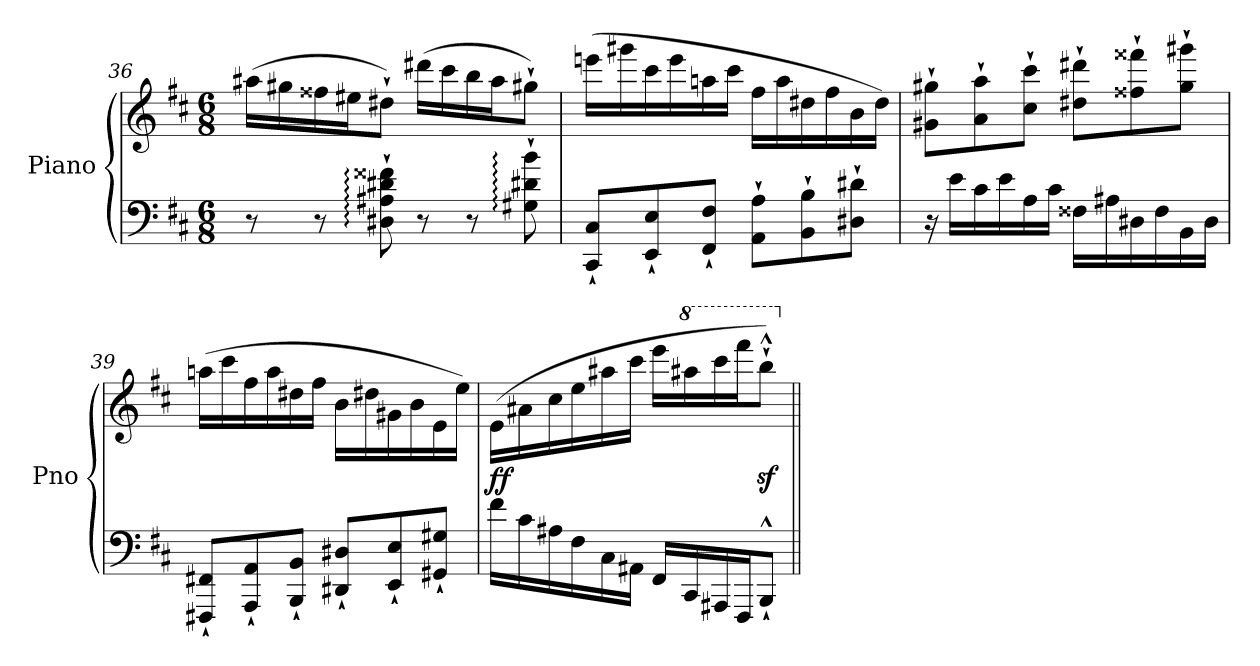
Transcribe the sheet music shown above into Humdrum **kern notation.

**kern	**kern	**dynam
*part1	*part1	*part1
*staff2	*staff1	*staff1/2
*I"Piano	*	*
*I'Pno	*	*
*clefF4	*clefG2	*
*k[f#c#]	*k[f#c#]	*
*M6/8	*M6/8	*
=36	=36	=36
8r	(16aa#X\LL	.
.	16gg#X\	.
8r	16ff##X\	.
.	16ee#X\J	.
8D#X\:` 8A#X\:` 8d#X\:` 8f##X\:`	8dd#X`\J)	.
8r	(16ddd#X\LL	.
.	16ccc#\	.
8r	16bb\	.
.	16aa#\J	.
8G#X\:` 8d#X\:` 8b\:`	8gg#X`\J)	.
=37	=37	=37
8CC#/` 8C#/`L	(16eeen\LL	.
.	16ggg#X\	.
8EE/` 8E/`	16ccc#\	.
.	16eee\	.
8FF#/` 8F#/`J	16aan\	.
.	16ccc#\JJ	.
8AA\` 8A\`L	16ff#\LL	.
.	16aa\	.
8BB\` 8B\`	16dd#X\	.
.	16ff#\	.
8D#X\` 8d#X\`J	16b\	.
.	16dd#\JJ)	.
!!LO:PB:g=z
=38	=38	=38
16r	8g#X\` 8gg#X\`L	.
16e\LL	.	.
16c#\	8a\` 8aa\`	.
16e\	.	.
16A\	8cc#\` 8ccc#\`J	.
16c#\JJ	.	.
16F##X\LL	8dd#X\` 8ddd#X\`L	.
16A#X\	.	.
16D#X\	8ff##X\` 8fff##X\`	.
16F##\	.	.
16BB\	8gg#\` 8ggg#X\`J	.
16D#\JJ	.	.
=39	=39	=39
8FFF#X/` 8FF#X/`L	(16aan\LL	.
.	16ccc#\	.
8AAA/` 8AA/`	16ff#\	.
.	16aa\	.
8BBB/` 8BB/`J	16dd#X\	.
.	16ff#\JJ	.
8DD#X/` 8D#X/`L	16b\LL	.
.	16dd#X\	.
8EE/` 8E/`	16g#X\	.
.	16b\	.
8GG#X/` 8G#X/`J	16e\	.
.	16ee\JJ)	.
=40	=40	=40
!	!	!LO:DY:b
16f#\LL	(16e\LL	ff
16c#\	16a#X\	.
16A#X\	16cc#\	.
16F#\	16ee\	.
16C#\	16aa#X\	.
16AA#X\JJ	16ccc#\JJ	.
16FF#/LL	16eee\LL	.
*	*8va	*
16CC#/	16aaa#X\	.
16AAA#X/	16cccc#\	.
16FFF#/J	16ffff#\J	.
8BBB`^^/J	8bbbz<`^^\J)	.
*	*X8va	*
=||	=||	=||
*-	*-	*-
